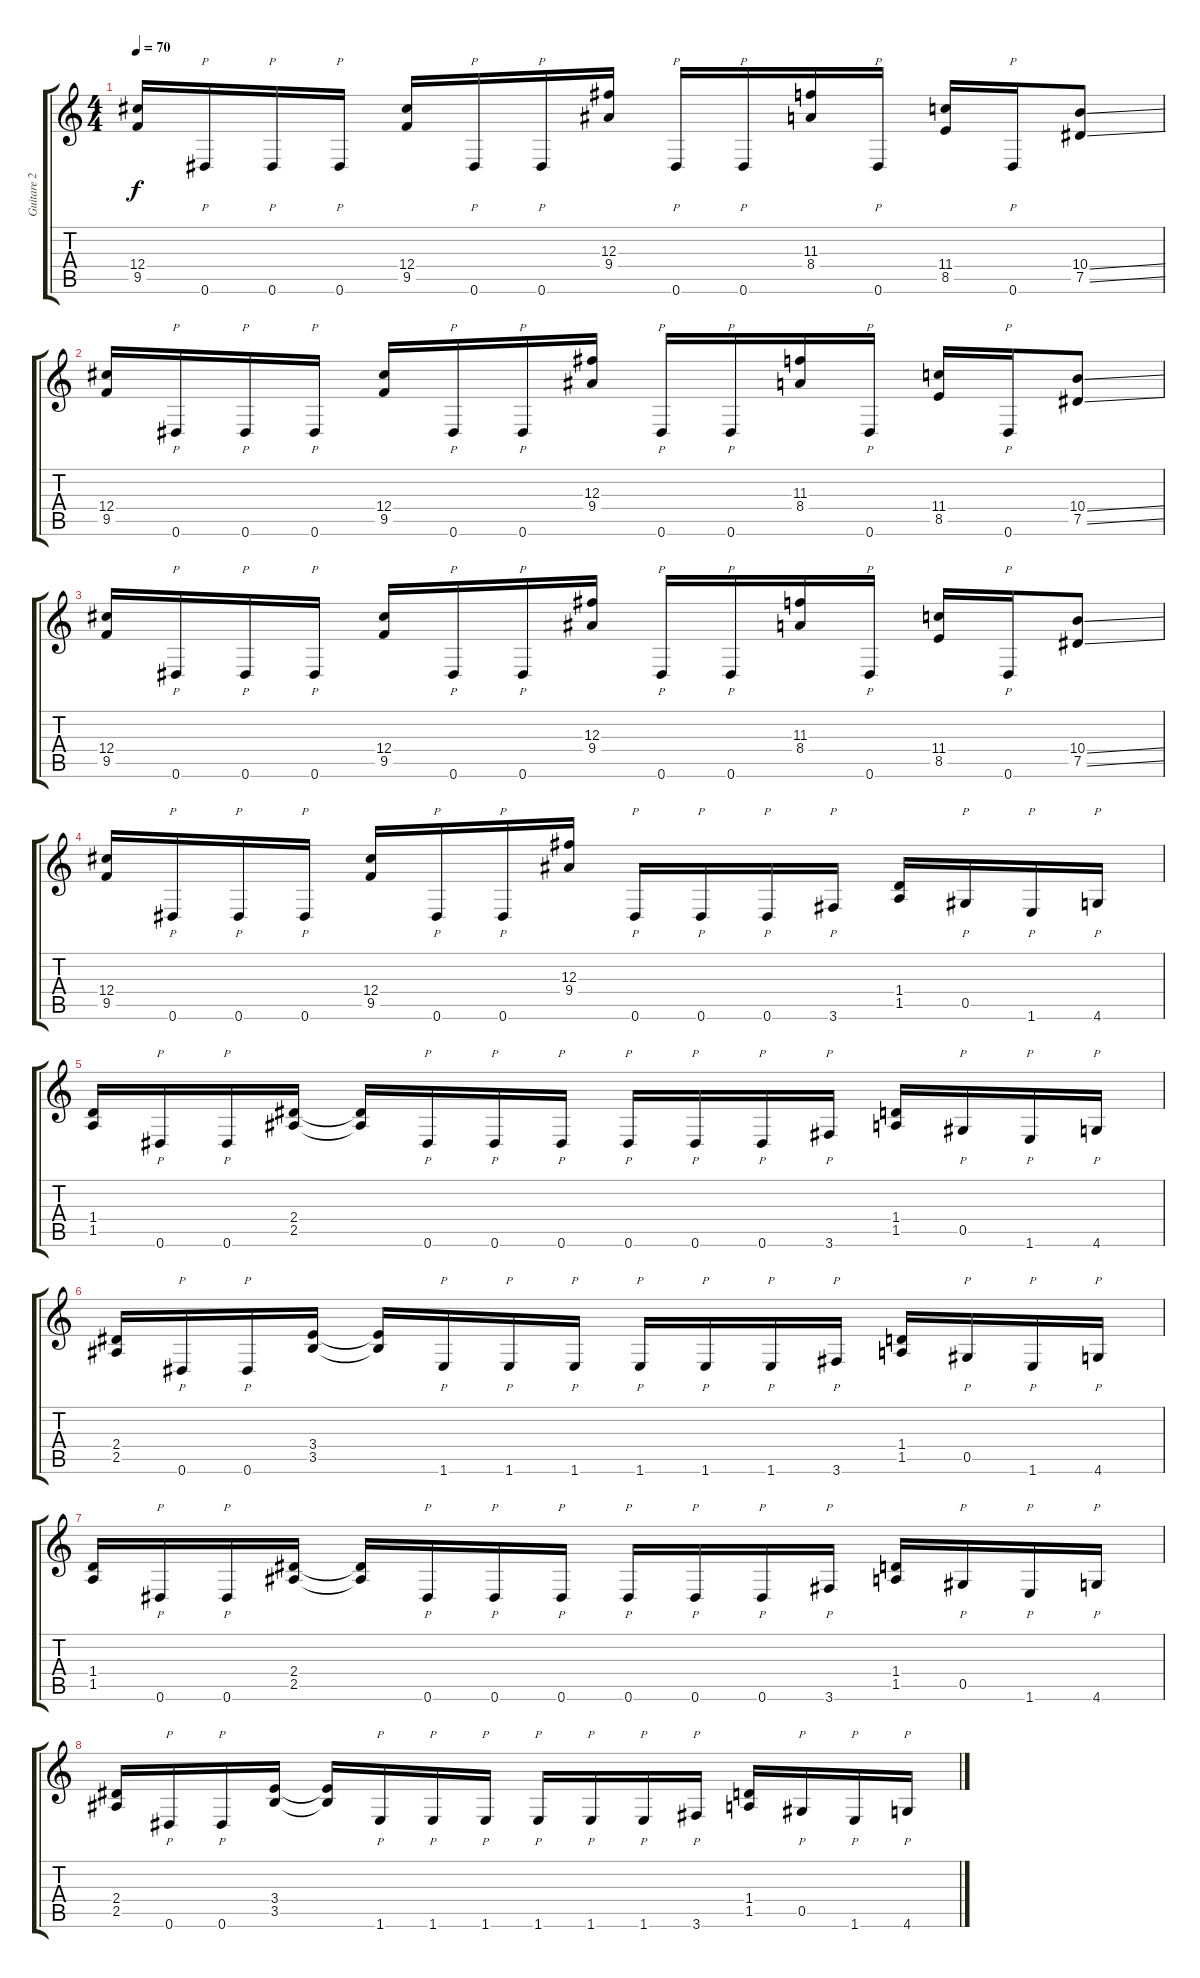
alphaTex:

\track ("Guitare 2" "Guitare 2") {instrument distortionguitar}
\staff {score tabs}
\tuning (Eb4 Bb3 Gb3 Db3 Ab2 Eb2) {hide}
\ts (4 4)
\tempo 70
\clef g2
\ks c
(12.4 9.5).16{dy f} 0.6.16{p} 0.6.16{p} 0.6.16{p} (12.4 9.5).16 0.6.16{p} 0.6.16{p} (12.3 9.4).16 0.6.16{p} 0.6.16{p} (11.3 8.4).16 0.6.16{p} (11.4 8.5).16 0.6.16{p} (10.4{ss} 7.5{ss}).8 |
(12.4 9.5).16 0.6.16{p} 0.6.16{p} 0.6.16{p} (12.4 9.5).16 0.6.16{p} 0.6.16{p} (12.3 9.4).16 0.6.16{p} 0.6.16{p} (11.3 8.4).16 0.6.16{p} (11.4 8.5).16 0.6.16{p} (10.4{ss} 7.5{ss}).8 |
(12.4 9.5).16 0.6.16{p} 0.6.16{p} 0.6.16{p} (12.4 9.5).16 0.6.16{p} 0.6.16{p} (12.3 9.4).16 0.6.16{p} 0.6.16{p} (11.3 8.4).16 0.6.16{p} (11.4 8.5).16 0.6.16{p} (10.4{ss} 7.5{ss}).8 |
(12.4 9.5).16 0.6.16{p} 0.6.16{p} 0.6.16{p} (12.4 9.5).16 0.6.16{p} 0.6.16{p} (12.3 9.4).16 0.6.16{p} 0.6.16{p} 0.6.16{p} 3.6.16{p} (1.4 1.5).16 0.5.16{p} 1.6.16{p} 4.6.16{p} |
(1.4 1.5).16 0.6.16{p} 0.6.16{p} (2.4 2.5).16 (2.4{t} 2.5{t}).16 0.6.16{p} 0.6.16{p} 0.6.16{p} 0.6.16{p} 0.6.16{p} 0.6.16{p} 3.6.16{p} (1.4 1.5).16 0.5.16{p} 1.6.16{p} 4.6.16{p} |
(2.4 2.5).16 0.6.16{p} 0.6.16{p} (3.4 3.5).16 (3.4{t} 3.5{t}).16 1.6.16{p} 1.6.16{p} 1.6.16{p} 1.6.16{p} 1.6.16{p} 1.6.16{p} 3.6.16{p} (1.4 1.5).16 0.5.16{p} 1.6.16{p} 4.6.16{p} |
(1.4 1.5).16 0.6.16{p} 0.6.16{p} (2.4 2.5).16 (2.4{t} 2.5{t}).16 0.6.16{p} 0.6.16{p} 0.6.16{p} 0.6.16{p} 0.6.16{p} 0.6.16{p} 3.6.16{p} (1.4 1.5).16 0.5.16{p} 1.6.16{p} 4.6.16{p} |
(2.4 2.5).16 0.6.16{p} 0.6.16{p} (3.4 3.5).16 (3.4{t} 3.5{t}).16 1.6.16{p} 1.6.16{p} 1.6.16{p} 1.6.16{p} 1.6.16{p} 1.6.16{p} 3.6.16{p} (1.4 1.5).16 0.5.16{p} 1.6.16{p} 4.6.16{p}
